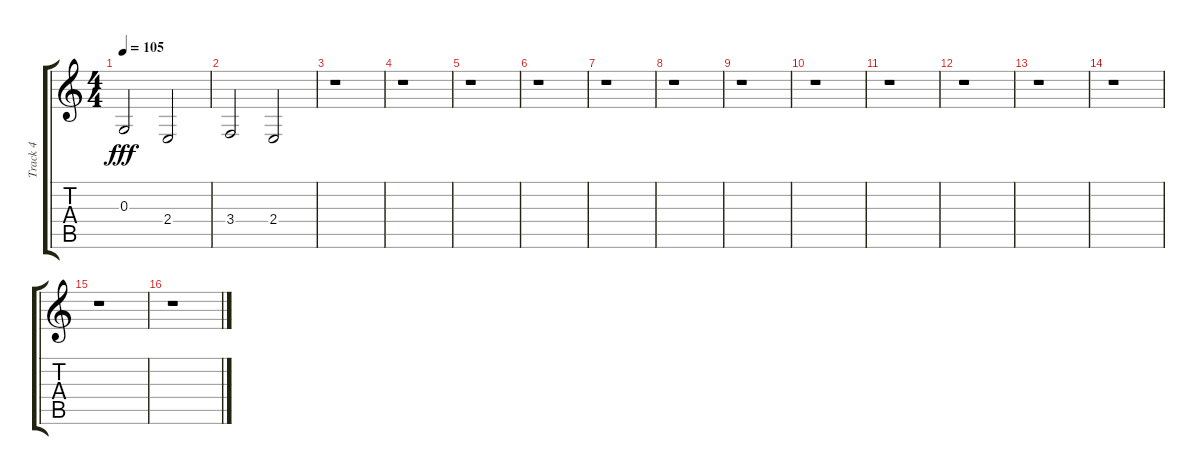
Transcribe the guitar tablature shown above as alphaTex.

\track ("Track 4" "Track 4") {instrument stringensemble1}
\staff {score tabs}
\tuning (E4 B3 G3 D3 A2 E2) {hide}
\ts (4 4)
\tempo 105
\clef g2
\ks c
0.3.2{dy fff} 2.4.2 |
3.4.2 2.4.2 |
r.1 |
r.1 |
r.1 |
r.1 |
r.1 |
r.1 |
r.1 |
r.1 |
r.1 |
r.1 |
r.1 |
r.1 |
r.1 |
r.1
